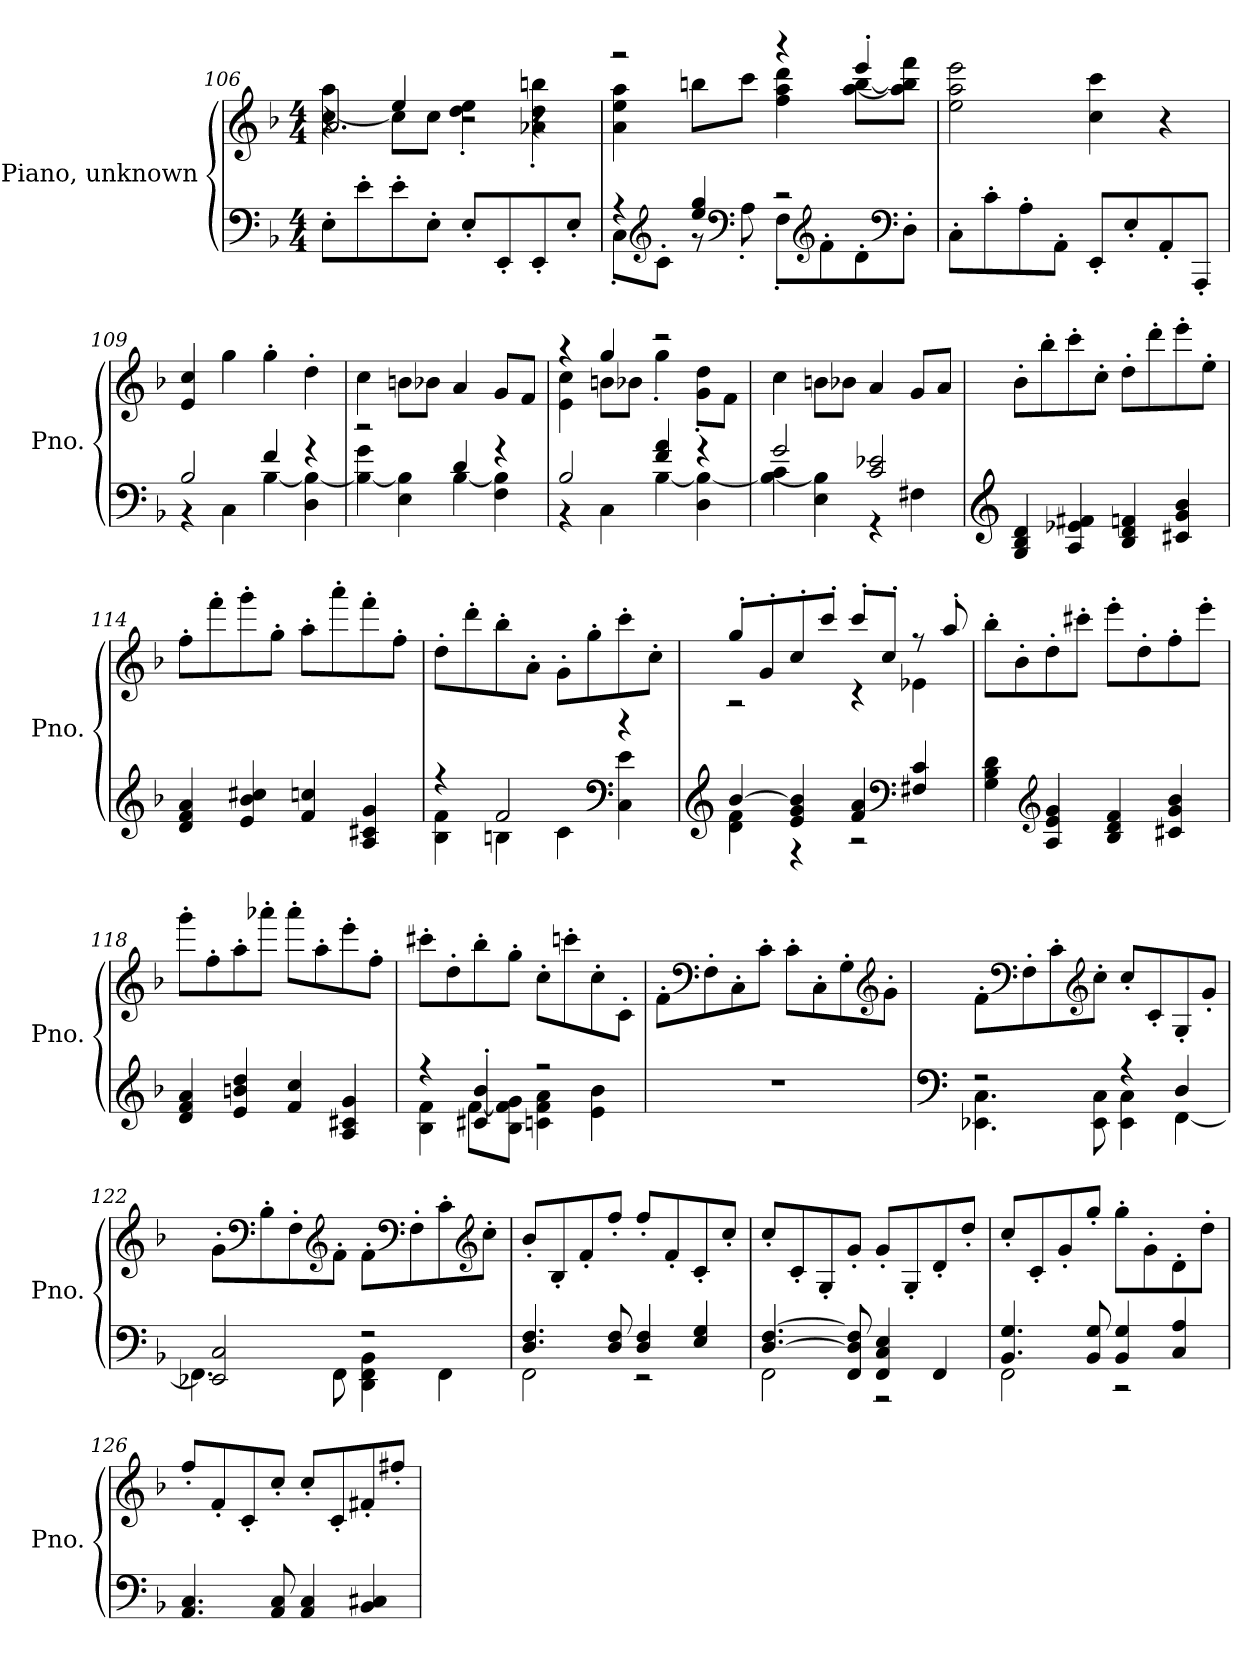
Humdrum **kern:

**kern	**kern
*part1	*part1
*staff2	*staff1
*I"Piano, unknown	*
*I'Pno.	*
!!LO:LB:g=z
*clefF4	*clefG2
*k[b-]	*k[b-]
*M4/4	*M4/4
=106	=106
*	*^
*	*	*^
8E'\L	4r	[4cc\ 4aa\	2.a/
8e'\	.	.	.
8e'\	4ee/	8cc\L]	.
8E'\J	.	8cc\J	.
8E'/L	2r	4dd\' 4ee\'	.
8EE'/	.	.	.
8EE'/	.	4a-X\' 4dd\' 4bbn\'	4r
8E'/J	.	.	.
*	*	*v	*v
=107	=107	=107
*^	*	*
4r	8C'\L	2r	4a\ 4ee\ 4aa\
*clefG2	*	*	*
.	8c'\J	.	.
4ee/ 4gg/	8r	.	8bbn\L
*clefF4	*	*	*
.	8A'\	.	8ccc\J
2r	8F'\L	4r	4ff\ 4aa\ 4ddd\
*clefG2	*	*	*
.	8f'\	.	.
.	8d'\	4eee'/	[8aa\ [8bb\L
*clefF4	*	*	*
.	8D'\J	.	8aa\] 8bb\] 8fff\J
*v	*v	*	*
*	*v	*v
=108	=108
8C'\L	2ee\ 2aa\ 2eee\
8c'\	.
8A'\	.
8AA'\J	.
8EE'/L	4cc\ 4ccc\
8E'/	.
8AA'/	4r
8AAA'/J	.
=109	=109
*^	*
2B-/	4r	4e/ 4cc/
.	4C\	4gg\
4f/	[4B-\	4gg'\
4r	4D\ 4B-\_	4dd'\
!!LO:LB:g=z
=110	=110	=110
2r	4B-\_ 4g\	4cc\
.	4E\ 4B-\]	8bn\L
.	.	8b-X\J
4d/	[4B-\	4a/
4r	4F\ 4B-\]	8g/L
.	.	8f/J
=111	=111	=111
*	*	*^
2B-/	4r	4r	4e\ 4cc\
.	4C\	4gg/	8bn\L
.	.	.	8b-X\J
4f/ 4a/	[4B-\	2r	4gg'\
4r	4D\ 4B-\_	.	8g\' 8dd\'L
.	.	.	8f\J
*	*	*v	*v
=112	=112	=112
2g/	4B-\_ 4c\	4cc\
.	4E\ 4B-\]	8bn\L
.	.	8b-X\J
2c/ 2e-X/	4r	4a/
.	4F#X\	8g/L
.	.	8a/J
*v	*v	*
=113	=113
*clefG2	*
4G/ 4B-/ 4d/	8b-'\L
.	8bb-'\
4A/ 4e-X/ 4f#X/	8ccc'\
.	8cc'\J
4B-/ 4d/ 4fn/	8dd'\L
.	8ddd'\
4c#X/ 4g/ 4b-/	8eee'\
.	8ee'\J
!!LO:LB:g=z
=114	=114
4d/ 4f/ 4a/	8ff'\L
.	8fff'\
4e/ 4b-/ 4cc#X/	8ggg'\
.	8gg'\J
4f/ 4ccn/	8aa'\L
.	8aaa'\
4A/ 4c#X/ 4g/	8fff'\
.	8ff'\J
=115	=115
*^	*
4r	4B-\ 4f\	8dd'\L
.	.	8ddd'\
2f/	4Bn\	8bb-'\
.	.	8a'\J
.	4c\	8g'\L
.	.	8gg'\
*clefF4	*	*
4r	4C\ 4e\	8ccc'\
.	.	8cc'\J
=116	=116	=116
*clefG2	*	*
*	*	*^
[4b-/	4d\ 4f\	8gg'/L	2r
.	.	8g'/	.
4e/ 4g/ 4b-/]	4r	8cc'/	.
.	.	8ccc'/J	.
4f/ 4a/	2r	8ccc'/L	4r
.	.	8cc'/J	.
*clefF4	*	*	*
4F#X/ 4c/	.	8r	4e-X\
.	.	8aa'/	.
*v	*v	*	*
*	*v	*v
=117	=117
4G\ 4B-\ 4d\	8bb-'\L
.	8b-'\
*clefG2	*
4A/ 4e/ 4g/	8dd'\
.	8ccc#X'\J
4B-/ 4d/ 4f/	8eee'\L
.	8dd'\
4c#X/ 4g/ 4b-/	8ff'\
.	8eee'\J
!!LO:LB:g=z
=118	=118
4d/ 4f/ 4a/	8ggg'\L
.	8ff'\
4e/ 4bn/ 4dd/	8aa'\
.	8aaa-X'\J
4f/ 4cc/	8aaa-'\L
.	8aa'\
4A/ 4c#X/ 4g/	8eee'\
.	8ff'\J
=119	=119
*^	*
4r	4B-\ 4f\	8ccc#X'\L
.	.	8dd'\
4c#X/' 4b-/'	[8f\L	8bb-'\
.	8B-\ 8f\] 8g\J	8gg'\J
2r	4cn\ 4f\ 4a\	8cc'\L
.	.	8cccn'\
.	4e\ 4b-\	8cc'\
.	.	8c'\J
*v	*v	*
=120	=120
1r	8f'\L
*	*clefF4
.	8F'\
.	8C'\
.	8c'\J
.	8c'\L
.	8C'\
.	8G'\
*	*clefG2
.	8g'\J
!!LO:PB:g=z
=121	=121
*clefF4	*
*^	*
2r	4.EE-X\ 4.C\	8f'\L
*	*	*clefF4
.	.	8F'\
.	.	8c'\
*	*	*clefG2
.	8EE-\ 8C\	8cc'\J
4r	4EE-\ 4C\	8cc'/L
.	.	8c'/
4D/	[4FF\	8G'/
.	.	8g'/J
=122	=122	=122
2EE-X/ 2C/	4.FF\]	8g'\L
*	*	*clefF4
.	.	8B-'\
.	.	8F'\
*	*	*clefG2
.	8FF\	8f'\J
2r	4DD\ 4FF\ 4BB-\	8f'\L
*	*	*clefF4
.	.	8F'\
.	4FF\	8c'\
*	*	*clefG2
.	.	8cc'\J
=123	=123	=123
4.D/ 4.F/	2FF\	8b-'/L
.	.	8B-'/
.	.	8f'/
8D/ 8F/	.	8ff'/J
4D/ 4F/	2r	8ff'/L
.	.	8f'/
4E/ 4G/	.	8c'/
.	.	8cc'/J
!!LO:LB:g=z
=124	=124	=124
[4.D/ [4.F/	2FF\	8cc'/L
.	.	8c'/
.	.	8G'/
8FF/ 8D/] 8F/]	.	8g'/J
4FF/ 4C/ 4E/	2r	8g'/L
.	.	8G'/
4FF/	.	8d'/
.	.	8dd'/J
=125	=125	=125
4.BB-/ 4.G/	2FF\	8cc'/L
.	.	8c'/
.	.	8g'/
8BB-/ 8G/	.	8gg'/J
4BB-/ 4G/	2r	8gg'\L
.	.	8g'\
4C/ 4A/	.	8d'\
.	.	8dd'\J
*v	*v	*
=126	=126
4.AA/ 4.C/	8ff'/L
.	8f'/
.	8c'/
8AA/ 8C/	8cc'/J
4AA/ 4C/	8cc'/L
.	8c'/
4BB-/ 4C#X/	8f#X'/
.	8ff#X'/J
=	=
*-	*-
